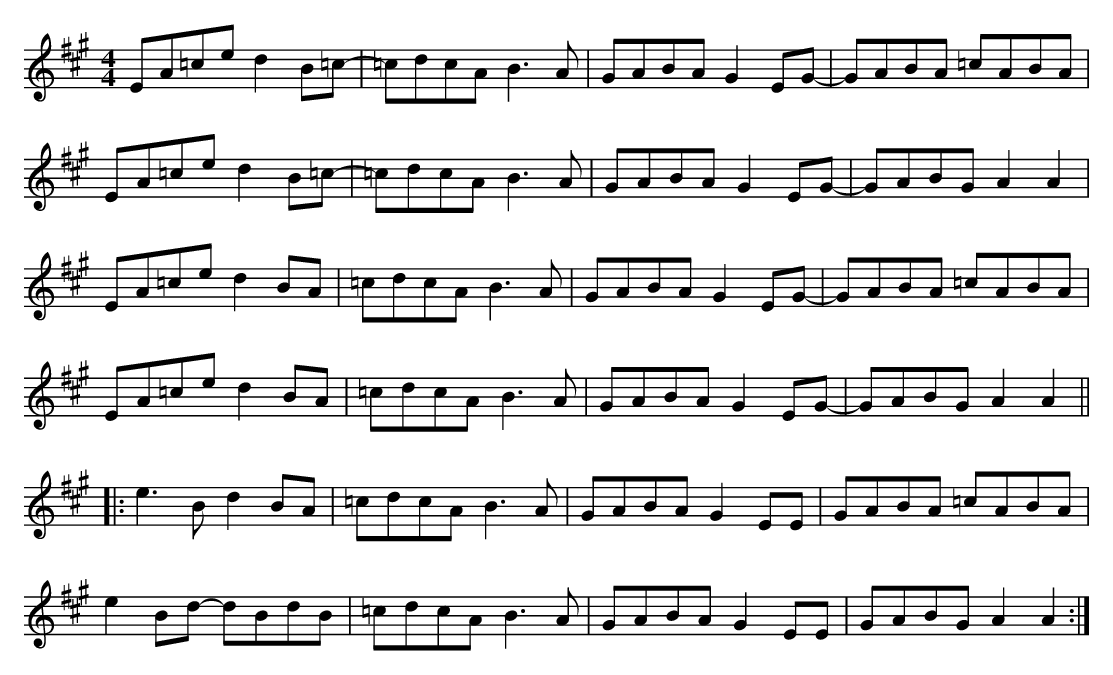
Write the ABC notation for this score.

X:1
M:4/4
K:A
EA=ce d2 B=c-|=cdcA B3 A|GABA G2 EG-|GABA =cABA|
EA=ce d2 B=c-|=cdcA B3 A|GABA G2 EG-|GABG A2 A2|
EA=ced2 BA|=cdcA B3A|GABA G2 EG-|GABA =cABA|
EA=ced2 BA|=cdcA B3A|GABA G2 EG-|GABG A2 A2||
|:e3 B d2 BA|=cdcA B3 A|GABA G2EE|GABA =cABA|
e2 Bd- dBdB|=cdcA B3 A|GABA G2 EE|GABG A2 A2:|
